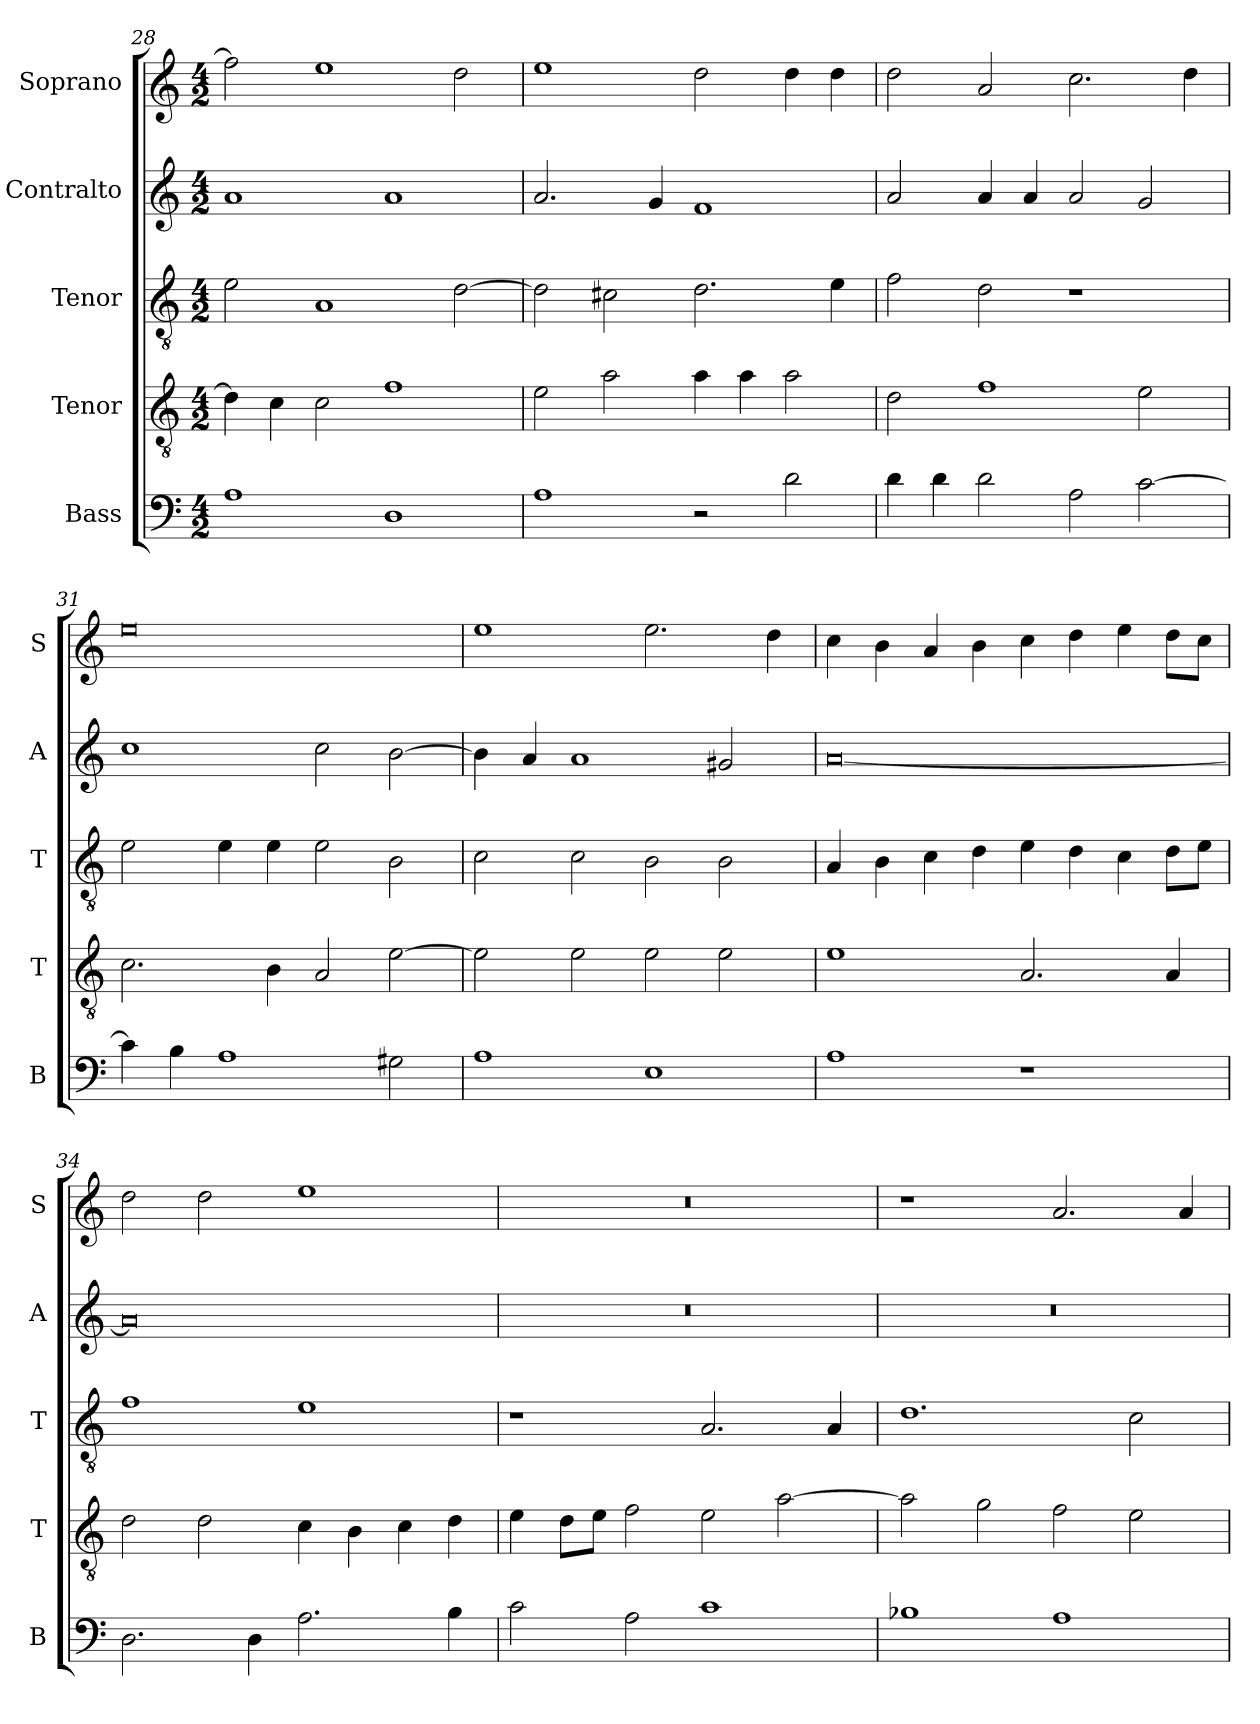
**kern	**kern	**kern	**kern	**kern
*part5	*part4	*part3	*part2	*part1
*staff5	*staff4	*staff3	*staff2	*staff1
*I"Bass	*I"Tenor	*I"Tenor	*I"Contralto	*I"Soprano
*I'B	*I'T	*I'T	*I'A	*I'S
*clefF4	*clefGv2	*clefGv2	*clefG2	*clefG2
*k[]	*k[]	*k[]	*k[]	*k[]
*A:aeo	*A:aeo	*A:aeo	*A:aeo	*A:aeo
*M4/2	*M4/2	*M4/2	*M4/2	*M4/2
=28	=28	=28	=28	=28
1A	4d]	2e	1a	2ff]
.	4c	.	.	.
.	2c	1A	.	1ee
1D	1f	.	1a	.
.	.	[2d	.	2dd
=29	=29	=29	=29	=29
1A	2e	2d]	2.a	1ee
.	2a	2c#X	.	.
.	.	.	4g	.
2r	4a	2.d	1f	2dd
.	4a	.	.	.
2d	2a	.	.	4dd
.	.	4e	.	4dd
=30	=30	=30	=30	=30
4d	2d	2f	2a	2dd
4d	.	.	.	.
2d	1f	2d	4a	2a
.	.	.	4a	.
2A	.	1r	2a	2.cc
[2c	2e	.	2g	.
.	.	.	.	4dd
=31	=31	=31	=31	=31
4c]	2.c	2e	1cc	0ee
4B	.	.	.	.
1A	.	4e	.	.
.	4B	4e	.	.
.	2A	2e	2cc	.
2G#X	[2e	2B	[2b	.
=32	=32	=32	=32	=32
1A	2e]	2c	4b]	1ee
.	.	.	4a	.
.	2e	2c	1a	.
1E	2e	2B	.	2.ee
.	2e	2B	2g#X	.
.	.	.	.	4dd
=33	=33	=33	=33	=33
1A	1e	4A	[0a	4cc
.	.	4B	.	4b
.	.	4c	.	4a
.	.	4d	.	4b
1r	2.A	4e	.	4cc
.	.	4d	.	4dd
.	.	4c	.	4ee
.	4A	8d\L	.	8dd\L
.	.	8e\J	.	8cc\J
=34	=34	=34	=34	=34
2.D	2d	1f	0a]	2dd
.	2d	.	.	2dd
4D	.	.	.	.
2.A	4c	1e	.	1ee
.	4B	.	.	.
.	4c	.	.	.
4B	4d	.	.	.
=35	=35	=35	=35	=35
2c	4e	1r	0r	0r
.	8d\L	.	.	.
.	8e\J	.	.	.
2A	2f	.	.	.
1c	2e	2.A	.	.
.	[2a	.	.	.
.	.	4A	.	.
=36	=36	=36	=36	=36
1B-X	2a]	1.d	0r	1r
.	2g	.	.	.
1A	2f	.	.	2.a
.	2e	2c	.	.
.	.	.	.	4a
=	=	=	=	=
*-	*-	*-	*-	*-
